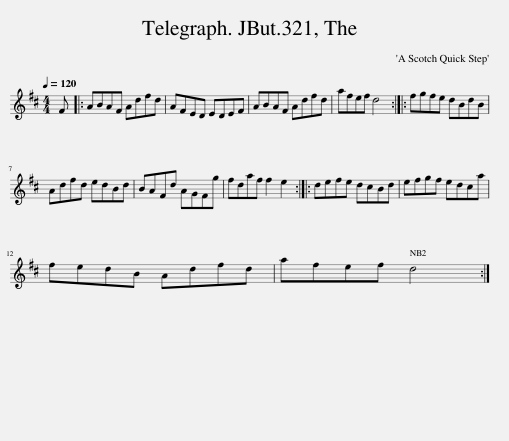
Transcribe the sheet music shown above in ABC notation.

X:1
L:1/8
Q:1/4=120
M:4/4
I:linebreak $
K:D
V:1 treble
V:1
 F |: ABAF Adfd | AFED EDEF | ABAF Adfd | afef d4 :: %5
 fgfe dBdB |$ Adfd edBd | BAFd AGFg | fdaf f2 e2 :: defe dcBd | %10
 efgf edca |$ fedB Adfd | afef d4 :| %13
